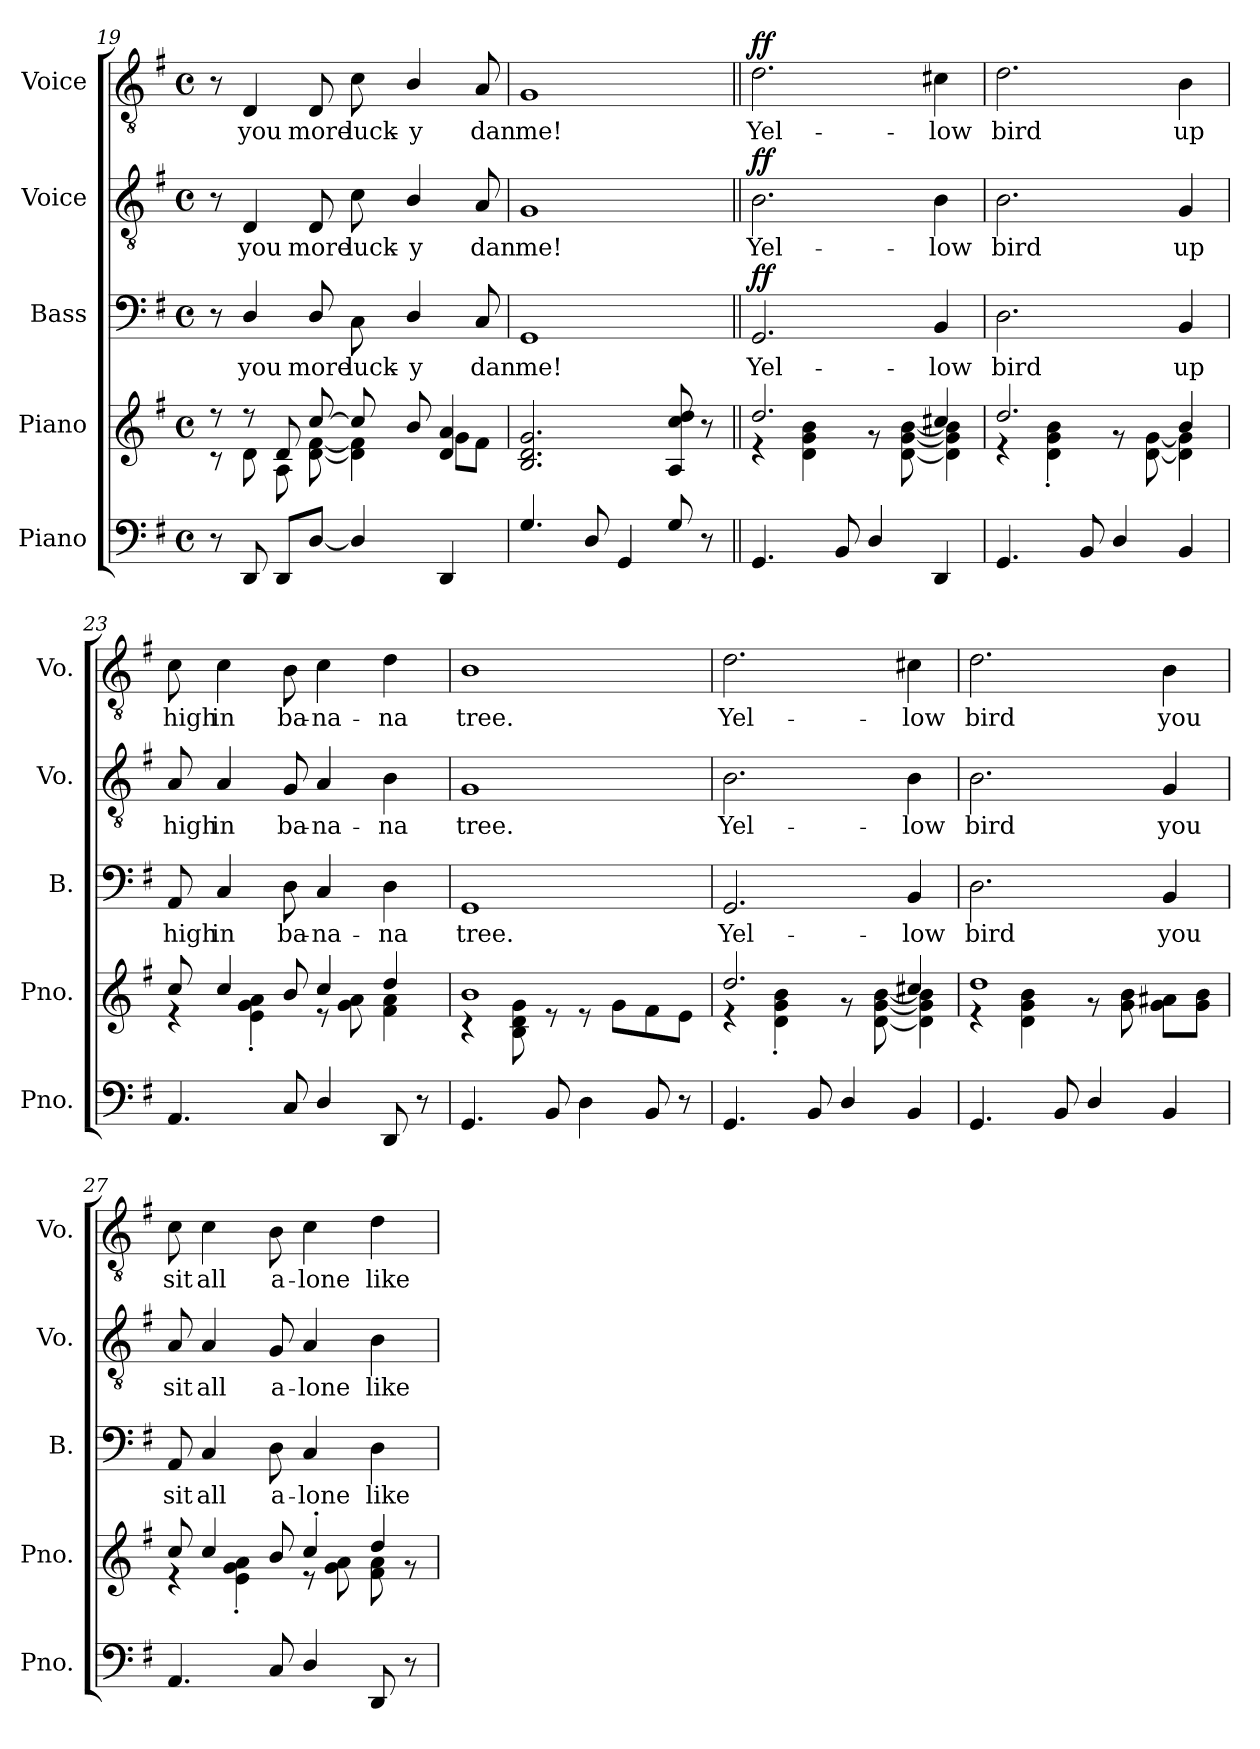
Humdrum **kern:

**kern	**kern	**kern	**text	**dynam	**kern	**text	**dynam	**kern	**text	**dynam
*part5	*part4	*part3	*part3	*part3	*part2	*part2	*part2	*part1	*part1	*part1
*staff5	*staff4	*staff3	*staff3	*staff3	*staff2	*staff2	*staff2	*staff1	*staff1	*staff1
*I"Piano	*I"Piano	*I"Bass	*	*	*I"Voice	*	*	*I"Voice	*	*
*I'Pno.	*I'Pno.	*I'B.	*	*	*I'Vo.	*	*	*I'Vo.	*	*
*clefF4	*clefG2	*clefF4	*	*	*clefGv2	*	*	*clefGv2	*	*
*k[f#]	*k[f#]	*k[f#]	*	*	*k[f#]	*	*	*k[f#]	*	*
*M4/4	*M4/4	*M4/4	*	*	*M4/4	*	*	*M4/4	*	*
*met(c)	*met(c)	*met(c)	*	*	*met(c)	*	*	*met(c)	*	*
=19	=19	=19	=19	=19	=19	=19	=19	=19	=19	=19
*	*^	*	*	*	*	*	*	*	*	*
8r	8r	8r	8r	.	.	8r	.	.	8r	.	.
!	!	!	!	!LO:LY:b	!	!	!LO:LY:b	!	!	!LO:LY:b	!
8DD/	8r	8d\	4D/	you	.	4D/	you	.	4D/	you	.
8DD/L	8d/	8A\	.	.	.	.	.	.	.	.	.
!	!	!	!	!LO:LY:b	!	!	!LO:LY:b	!	!	!LO:LY:b	!
[<8D/J	[>8cc/	[8d\ [8f#\	8D/	more	.	8D/	more	.	8D/	more	.
!	!	!	!	!LO:LY:b	!	!	!LO:LY:b	!	!	!LO:LY:b	!
4D/]	8cc/]	4d\] 4f#\]	8C\	luck-	.	8c\	luck-	.	8c\	luck-	.
!	!	!	!	!LO:LY:b	!	!	!LO:LY:b	!	!	!LO:LY:b	!
.	8b/	.	4D/	-y	.	4B/	-y	.	4B/	-y	.
4DD/	4d/ 4a/	8g\L	.	.	.	.	.	.	.	.	.
!	!	!	!	!LO:LY:b	!	!	!LO:LY:b	!	!	!LO:LY:b	!
.	.	8f#\J	8C/	dan	.	8A/	dan	.	8A/	dan	.
!!LO:PB:g=z
=20	=20	=20	=20	=20	=20	=20	=20	=20	=20	=20	=20
!	!	!	!	!LO:LY:b	!	!	!LO:LY:b	!	!	!LO:LY:b	!
*	*v	*v	*	*	*	*	*	*	*	*	*
4.G/	2.B/ 2.d/ 2.g/	1GG	me!	.	1G	me!	.	1G	me!	.
8D/	.	.	.	.	.	.	.	.	.	.
4GG/	.	.	.	.	.	.	.	.	.	.
8G/	8A/ 8cc/ 8dd/	.	.	.	.	.	.	.	.	.
8r	8r	.	.	.	.	.	.	.	.	.
=21||	=21||	=21||	=21||	=21||	=21||	=21||	=21||	=21||	=21||	=21||
*	*^	*	*	*	*	*	*	*	*	*
!	!	!	!	!LO:LY:b	!LO:DY:b	!	!LO:LY:b	!LO:DY:b	!	!LO:LY:b	!LO:DY:b
4.GG/	2.dd/	4r	2.GG/	Yel-	ff	2.B\	Yel-	ff	2.d\	Yel-	ff
.	.	4d\ 4g\ 4b\	.	.	.	.	.	.	.	.	.
8BB/	.	.	.	.	.	.	.	.	.	.	.
4D/	.	8r	.	.	.	.	.	.	.	.	.
.	.	[8d\ [8g\ [8b\	.	.	.	.	.	.	.	.	.
!	!	!	!	!LO:LY:b	!	!	!LO:LY:b	!	!	!LO:LY:b	!
4DD/	4cc#X/	4d\] 4g\] 4b\]	4BB/	-low	.	4B\	-low	.	4c#X\	-low	.
=22	=22	=22	=22	=22	=22	=22	=22	=22	=22	=22	=22
!	!	!	!	!LO:LY:b	!	!	!LO:LY:b	!	!	!LO:LY:b	!
4.GG/	2.dd/	4r	2.D\	bird	.	2.B\	bird	.	2.d\	bird	.
.	.	4d\' 4g\' 4b\'	.	.	.	.	.	.	.	.	.
8BB/	.	.	.	.	.	.	.	.	.	.	.
4D/	.	8r	.	.	.	.	.	.	.	.	.
.	.	[8d\ [8g\	.	.	.	.	.	.	.	.	.
!	!	!	!	!LO:LY:b	!	!	!LO:LY:b	!	!	!LO:LY:b	!
4BB/	4b/	4d\] 4g\]	4BB/	up	.	4G/	up	.	4B\	up	.
=23	=23	=23	=23	=23	=23	=23	=23	=23	=23	=23	=23
!	!	!	!	!LO:LY:b	!	!	!LO:LY:b	!	!	!LO:LY:b	!
4.AA/	8cc/	4r	8AA/	high	.	8A/	high	.	8c\	high	.
!	!	!	!	!LO:LY:b	!	!	!LO:LY:b	!	!	!LO:LY:b	!
.	4cc/	.	4C/	in	.	4A/	in	.	4c\	in	.
.	.	4e\' 4g\' 4a\'	.	.	.	.	.	.	.	.	.
!	!	!	!	!LO:LY:b	!	!	!LO:LY:b	!	!	!LO:LY:b	!
8C/	8b/	.	8D\	ba-	.	8G/	ba-	.	8B\	ba-	.
!	!	!	!	!LO:LY:b	!	!	!LO:LY:b	!	!	!LO:LY:b	!
4D/	4cc/	8r	4C/	-na-	.	4A/	-na-	.	4c\	-na-	.
.	.	8g\ 8a\	.	.	.	.	.	.	.	.	.
!	!	!	!	!LO:LY:b	!	!	!LO:LY:b	!	!	!LO:LY:b	!
8DD/	4dd/	4f#\ 4a\	4D\	-na	.	4B\	-na	.	4d\	-na	.
8r	.	.	.	.	.	.	.	.	.	.	.
=24	=24	=24	=24	=24	=24	=24	=24	=24	=24	=24	=24
!	!	!	!	!LO:LY:b	!	!	!LO:LY:b	!	!	!LO:LY:b	!
4.GG/	1b	4r	1GG	tree.	.	1G	tree.	.	1B	tree.	.
.	.	8B\ 8d\ 8g\	.	.	.	.	.	.	.	.	.
8BB/	.	8r	.	.	.	.	.	.	.	.	.
4D\	.	8r	.	.	.	.	.	.	.	.	.
.	.	8g\L	.	.	.	.	.	.	.	.	.
8BB/	.	8f#\	.	.	.	.	.	.	.	.	.
8r	.	8e\J	.	.	.	.	.	.	.	.	.
=25	=25	=25	=25	=25	=25	=25	=25	=25	=25	=25	=25
!	!	!	!	!LO:LY:b	!	!	!LO:LY:b	!	!	!LO:LY:b	!
4.GG/	2.dd/	4r	2.GG/	Yel-	.	2.B\	Yel-	.	2.d\	Yel-	.
.	.	4d\' 4g\' 4b\'	.	.	.	.	.	.	.	.	.
8BB/	.	.	.	.	.	.	.	.	.	.	.
4D/	.	8r	.	.	.	.	.	.	.	.	.
.	.	[8d\ [8g\ [8b\	.	.	.	.	.	.	.	.	.
!	!	!	!	!LO:LY:b	!	!	!LO:LY:b	!	!	!LO:LY:b	!
4BB/	4cc#X/	4d\] 4g\] 4b\]	4BB/	-low	.	4B\	-low	.	4c#X\	-low	.
!!LO:LB:g=z
=26	=26	=26	=26	=26	=26	=26	=26	=26	=26	=26	=26
!	!	!	!	!LO:LY:b	!	!	!LO:LY:b	!	!	!LO:LY:b	!
4.GG/	1dd	4r	2.D\	bird	.	2.B\	bird	.	2.d\	bird	.
.	.	4d\ 4g\ 4b\	.	.	.	.	.	.	.	.	.
8BB/	.	.	.	.	.	.	.	.	.	.	.
4D/	.	8r	.	.	.	.	.	.	.	.	.
.	.	8g\ 8b\	.	.	.	.	.	.	.	.	.
!	!	!	!	!LO:LY:b	!	!	!LO:LY:b	!	!	!LO:LY:b	!
4BB/	.	8g\ 8a#X\L	4BB/	you	.	4G/	you	.	4B\	you	.
.	.	8g\ 8b\J	.	.	.	.	.	.	.	.	.
=27	=27	=27	=27	=27	=27	=27	=27	=27	=27	=27	=27
!	!	!	!	!LO:LY:b	!	!	!LO:LY:b	!	!	!LO:LY:b	!
4.AA/	8cc/	4r	8AA/	sit	.	8A/	sit	.	8c\	sit	.
!	!	!	!	!LO:LY:b	!	!	!LO:LY:b	!	!	!LO:LY:b	!
.	4cc/	.	4C/	all	.	4A/	all	.	4c\	all	.
.	.	4e\' 4g\' 4a\'	.	.	.	.	.	.	.	.	.
!	!	!	!	!LO:LY:b	!	!	!LO:LY:b	!	!	!LO:LY:b	!
8C/	8b/	.	8D\	a-	.	8G/	a-	.	8B\	a-	.
!	!	!	!	!LO:LY:b	!	!	!LO:LY:b	!	!	!LO:LY:b	!
4D/	4cc'/	8r	4C/	-lone	.	4A/	-lone	.	4c\	-lone	.
.	.	8g\ 8a\	.	.	.	.	.	.	.	.	.
!	!	!	!	!LO:LY:b	!	!	!LO:LY:b	!	!	!LO:LY:b	!
8DD/	4dd/	8f#\ 8a\	4D\	like	.	4B\	like	.	4d\	like	.
8r	.	8r	.	.	.	.	.	.	.	.	.
*	*v	*v	*	*	*	*	*	*	*	*	*
=	=	=	=	=	=	=	=	=	=	=
*-	*-	*-	*-	*-	*-	*-	*-	*-	*-	*-
